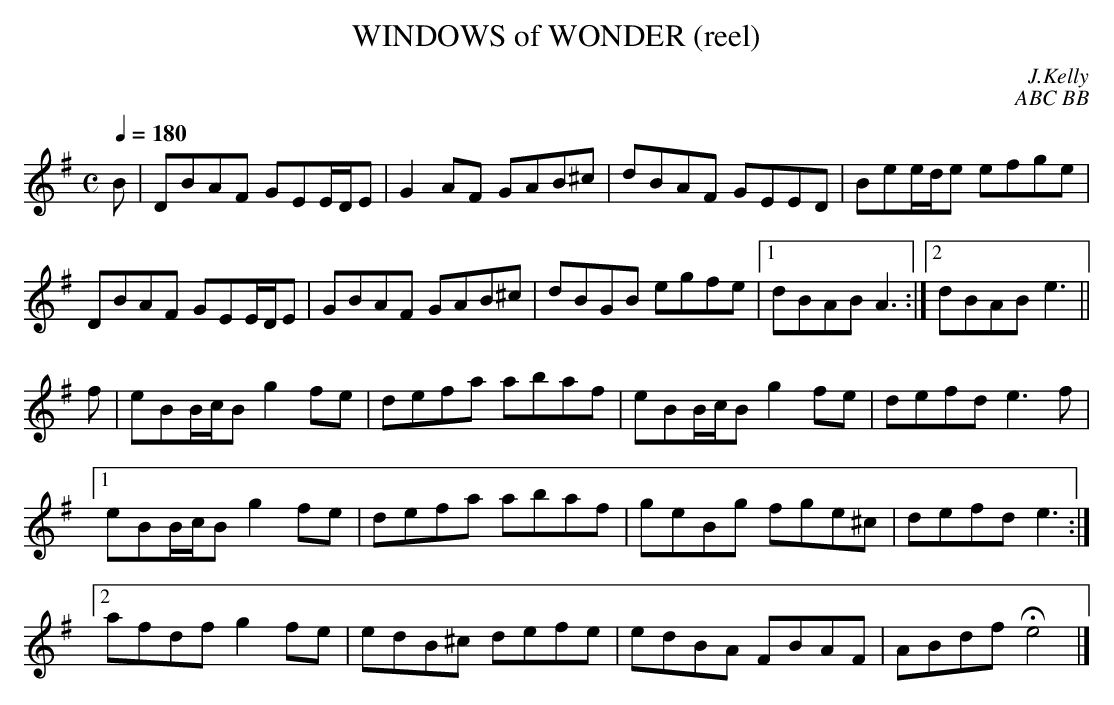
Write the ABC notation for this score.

X:1
T:WINDOWS of WONDER (reel)
C:J.Kelly
C:ABC BB
M:C
L:1/8
Q:1/4=180
K:G
B|DBAF GEE/D/E|G2AF GAB^c|dBAF GEED|Bee/d/e efge|
DBAF GEE/D/E|GBAF GAB^c|dBGB egfe|1 dBAB A3:|2 dBAB e3||
f|eBB/c/B g2fe|defa abaf|eBB/c/B g2fe|defd e3f|
[1 eBB/c/B g2fe|defa abaf|geBg fge^c|defd e3:|
[2 afdf g2fe|edB^c defe|edBA FBAF|ABdf He4|]
